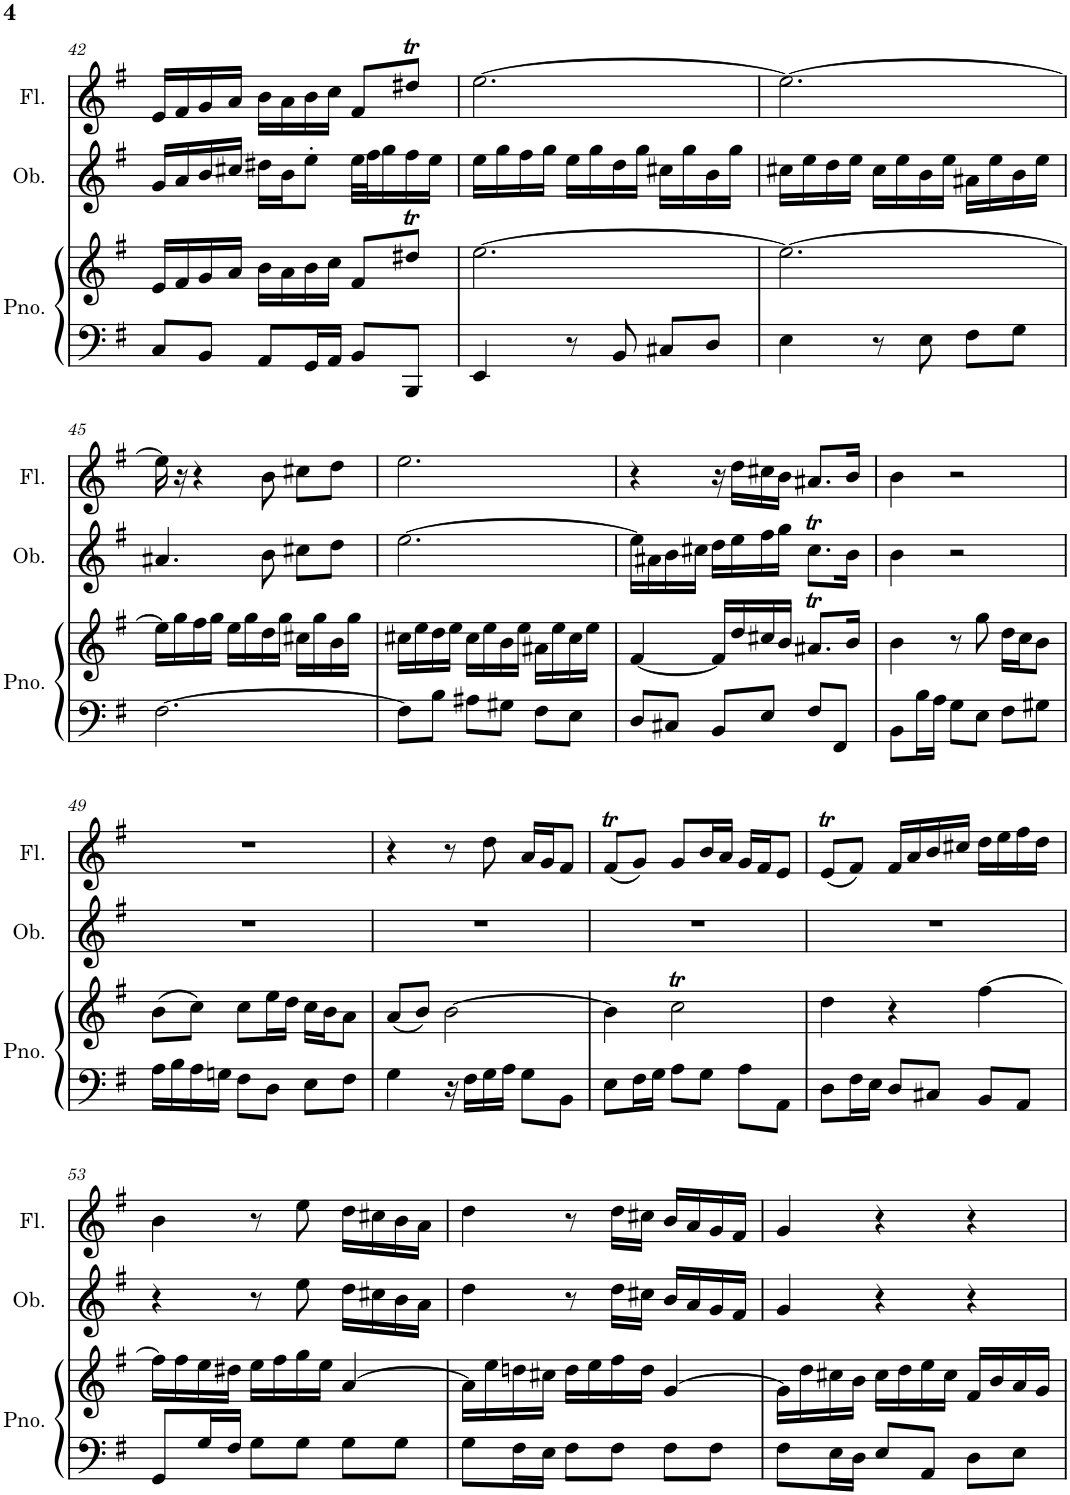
**kern	**kern	**kern	**kern
*part3	*part3	*part2	*part1
*staff4	*staff3	*staff2	*staff1
*I"Piano	*	*I"Oboe	*I"Flute
*I'Pno.	*	*I'Ob.	*I'Fl.
!!LO:PB:g=z
*clefF4	*clefG2	*clefG2	*clefG2
*k[f#]	*k[f#]	*k[f#]	*k[f#]
*M3/4	*M3/4	*M3/4	*M3/4
=42	=42	=42	=42
8C/L	16e/LL	16g/LL	16e/LL
.	16f#/	16a/	16f#/
8BB/J	16g/	16b/	16g/
.	16a/JJ	16cc#X/JJ	16a/JJ
8AA/L	16b\LL	16dd#X\LL	16b\LL
.	16a\	16b\J	16a\
16GG/L	16b\	8ee'\J	16b\
16AA/JJ	16cc\JJ	.	16cc\JJ
8BB/L	8f#/L	32ee\LLL	8f#/L
.	.	32ff#\J	.
.	.	16gg\	.
8BBB/J	8dd#Xt/J	16ff#\	8dd#Xt/J
.	.	16ee\JJ	.
=43	=43	=43	=43
4EE/	[2.ee\	16ee\LL	[2.ee\
.	.	16gg\	.
.	.	16ff#\	.
.	.	16gg\JJ	.
8r	.	16ee\LL	.
.	.	16gg\	.
8BB/	.	16dd\	.
.	.	16gg\JJ	.
8C#X/L	.	16cc#X\LL	.
.	.	16gg\	.
8D/J	.	16b\	.
.	.	16gg\JJ	.
=44	=44	=44	=44
4E\	2.ee\_	16cc#X\LL	2.ee\_
.	.	16ee\	.
.	.	16dd\	.
.	.	16ee\JJ	.
8r	.	16cc#\LL	.
.	.	16ee\	.
8E\	.	16b\	.
.	.	16ee\JJ	.
8F#\L	.	16a#X\LL	.
.	.	16ee\	.
8G\J	.	16b\	.
.	.	16ee\JJ	.
!!LO:LB:g=z
=45	=45	=45	=45
[2.F#\	16ee\LL]	4.a#X/	16ee\]
.	16gg\	.	16r
.	16ff#\	.	4r
.	16gg\JJ	.	.
.	16ee\LL	.	.
.	16gg\	.	.
.	16dd\	8b\	8b\
.	16gg\JJ	.	.
.	16cc#X\LL	8cc#X\L	8cc#X\L
.	16gg\	.	.
.	16b\	8dd\J	8dd\J
.	16gg\JJ	.	.
=46	=46	=46	=46
8F#\L]	16cc#X\LL	[2.ee\	2.ee\
.	16ee\	.	.
8B\J	16dd\	.	.
.	16ee\JJ	.	.
8A#X\L	16cc#\LL	.	.
.	16ee\	.	.
8G#X\J	16b\	.	.
.	16ee\JJ	.	.
8F#\L	16a#X\LL	.	.
.	16ee\	.	.
8E\J	16cc#\	.	.
.	16ee\JJ	.	.
=47	=47	=47	=47
8D/L	[4f#/	16ee\LL]	4r
.	.	16a#X\	.
8C#X/J	.	16b\	.
.	.	16cc#X\JJ	.
8BB/L	16f#/LL]	16dd\LL	16r
.	16dd/	16ee\	16dd\LL
8E/J	16cc#X/	16ff#\	16cc#X\
.	16b/JJ	16gg\JJ	16b\JJ
8F#/L	8.a#Xt/L	8.cc#t\L	8.a#X/L
8FF#/J	.	.	.
.	16b/Jk	16b\Jk	16b/Jk
=48	=48	=48	=48
8BB\L	4b\	4b\	4b\
16B\L	.	.	.
16A\JJ	.	.	.
8G\L	8r	2r	2r
8E\J	8gg\	.	.
8F#\L	16dd\LL	.	.
.	16cc\J	.	.
8G#X\J	8b\J	.	.
!!LO:LB:g=z
=49	=49	=49	=49
16A\LL	(8b\L	2.r	2.r
16B\	.	.	.
16A\	8cc\J)	.	.
16Gn\JJ	.	.	.
8F#\L	8cc\L	.	.
8D\J	16ee\L	.	.
.	16dd\JJ	.	.
8E\L	16cc\LL	.	.
.	16b\J	.	.
8F#\J	8a\J	.	.
=50	=50	=50	=50
4G\	(8a/L	2.r	4r
.	8b/J)	.	.
16r	[2b\	.	8r
16F#\LL	.	.	.
16G\	.	.	8dd\
16A\JJ	.	.	.
8G\L	.	.	16a/LL
.	.	.	16g/J
8BB\J	.	.	8f#/J
=51	=51	=51	=51
8E\L	4b\]	2.r	(8f#t/L
16F#\L	.	.	8g/J)
16G\JJ	.	.	.
8A\L	2ccT\	.	8g/L
8G\J	.	.	16b/L
.	.	.	16a/JJ
8A\L	.	.	16g/LL
.	.	.	16f#/J
8AA\J	.	.	8e/J
=52	=52	=52	=52
8D\L	4dd\	2.r	(8eT/L
16F#\L	.	.	8f#/J)
16E\JJ	.	.	.
8D/L	4r	.	16f#/LL
.	.	.	16a/
8C#X/J	.	.	16b/
.	.	.	16cc#X/JJ
8BB/L	[4ff#\	.	16dd\LL
.	.	.	16ee\
8AA/J	.	.	16ff#\
.	.	.	16dd\JJ
!!LO:LB:g=z
=53	=53	=53	=53
8GG/L	16ff#\LL]	4r	4b\
.	16ff#\	.	.
16G/L	16ee\	.	.
16F#/JJ	16dd#X\JJ	.	.
8G\L	16ee\LL	8r	8r
.	16ff#\	.	.
8G\J	16gg\	8ee\	8ee\
.	16ee\JJ	.	.
8G\L	[4a/	16dd\LL	16dd\LL
.	.	16cc#X\	16cc#X\
8G\J	.	16b\	16b\
.	.	16a\JJ	16a\JJ
=54	=54	=54	=54
8G\L	16a\LL]	4dd\	4dd\
.	16ee\	.	.
16F#\L	16ddn\	.	.
16E\JJ	16cc#X\JJ	.	.
8F#\L	16dd\LL	8r	8r
.	16ee\	.	.
8F#\J	16ff#\	16dd\LL	16dd\LL
.	16dd\JJ	16cc#X\JJ	16cc#X\JJ
8F#\L	[4g/	16b/LL	16b/LL
.	.	16a/	16a/
8F#\J	.	16g/	16g/
.	.	16f#/JJ	16f#/JJ
=55	=55	=55	=55
8F#\L	16g\LL]	4g/	4g/
.	16dd\	.	.
16E\L	16cc#X\	.	.
16D\JJ	16b\JJ	.	.
8E/L	16cc#\LL	4r	4r
.	16dd\	.	.
8AA/J	16ee\	.	.
.	16cc#\JJ	.	.
8D\L	16f#/LL	4r	4r
.	16b/	.	.
8E\J	16a/	.	.
.	16g/JJ	.	.
=	=	=	=
*-	*-	*-	*-
